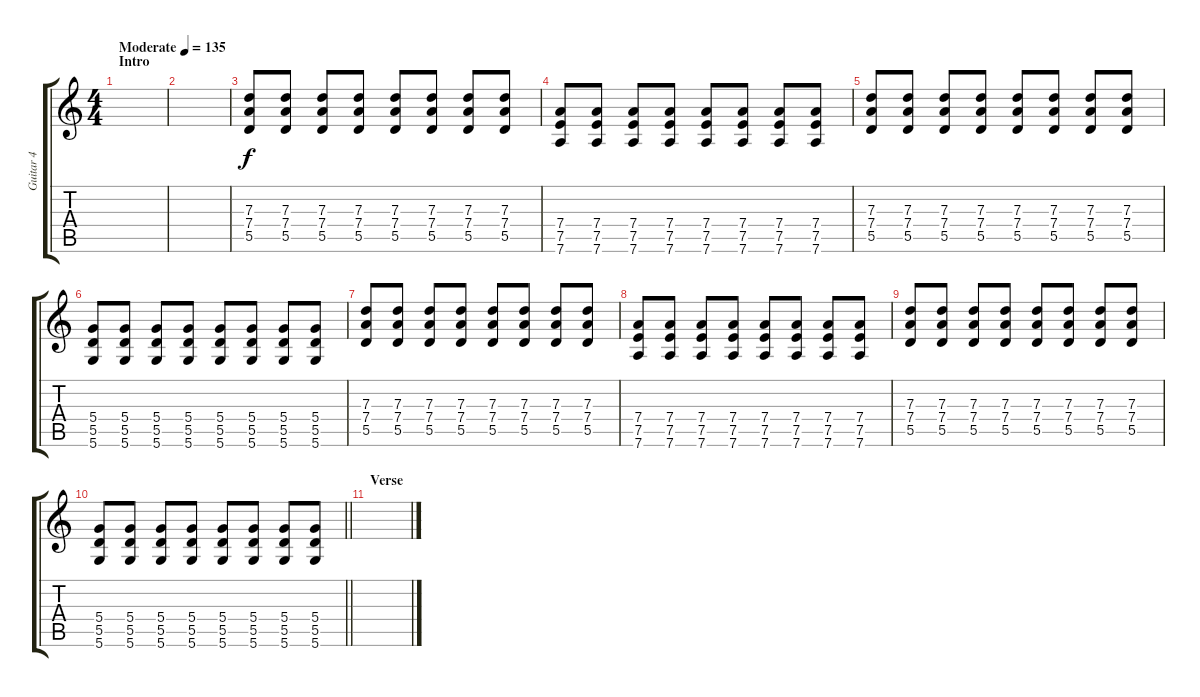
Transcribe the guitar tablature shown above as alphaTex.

\track ("Guitar 4" "Guitar 4") {instrument overdrivenguitar}
\staff {score tabs}
\tuning (E4 B3 G3 D3 A2 D2) {hide}
\ts (4 4)
\section ("" "Intro")
\tempo (135 "Moderate")
\clef g2
\ks c
|
|
(7.3 7.4 5.5).8 (7.3 7.4 5.5).8 (7.3 7.4 5.5).8 (7.3 7.4 5.5).8 (7.3 7.4 5.5).8 (7.3 7.4 5.5).8 (7.3 7.4 5.5).8 (7.3 7.4 5.5).8 |
(7.4 7.5 7.6).8 (7.4 7.5 7.6).8 (7.4 7.5 7.6).8 (7.4 7.5 7.6).8 (7.4 7.5 7.6).8 (7.4 7.5 7.6).8 (7.4 7.5 7.6).8 (7.4 7.5 7.6).8 |
(7.3 7.4 5.5).8 (7.3 7.4 5.5).8 (7.3 7.4 5.5).8 (7.3 7.4 5.5).8 (7.3 7.4 5.5).8 (7.3 7.4 5.5).8 (7.3 7.4 5.5).8 (7.3 7.4 5.5).8 |
(5.4 5.5 5.6).8 (5.4 5.5 5.6).8 (5.4 5.5 5.6).8 (5.4 5.5 5.6).8 (5.4 5.5 5.6).8 (5.4 5.5 5.6).8 (5.4 5.5 5.6).8 (5.4 5.5 5.6).8 |
(7.3 7.4 5.5).8 (7.3 7.4 5.5).8 (7.3 7.4 5.5).8 (7.3 7.4 5.5).8 (7.3 7.4 5.5).8 (7.3 7.4 5.5).8 (7.3 7.4 5.5).8 (7.3 7.4 5.5).8 |
(7.4 7.5 7.6).8 (7.4 7.5 7.6).8 (7.4 7.5 7.6).8 (7.4 7.5 7.6).8 (7.4 7.5 7.6).8 (7.4 7.5 7.6).8 (7.4 7.5 7.6).8 (7.4 7.5 7.6).8 |
(7.3 7.4 5.5).8 (7.3 7.4 5.5).8 (7.3 7.4 5.5).8 (7.3 7.4 5.5).8 (7.3 7.4 5.5).8 (7.3 7.4 5.5).8 (7.3 7.4 5.5).8 (7.3 7.4 5.5).8 |
\barLineRight lightlight
(5.4 5.5 5.6).8 (5.4 5.5 5.6).8 (5.4 5.5 5.6).8 (5.4 5.5 5.6).8 (5.4 5.5 5.6).8 (5.4 5.5 5.6).8 (5.4 5.5 5.6).8 (5.4 5.5 5.6).8 |
\section ("" "Verse")
